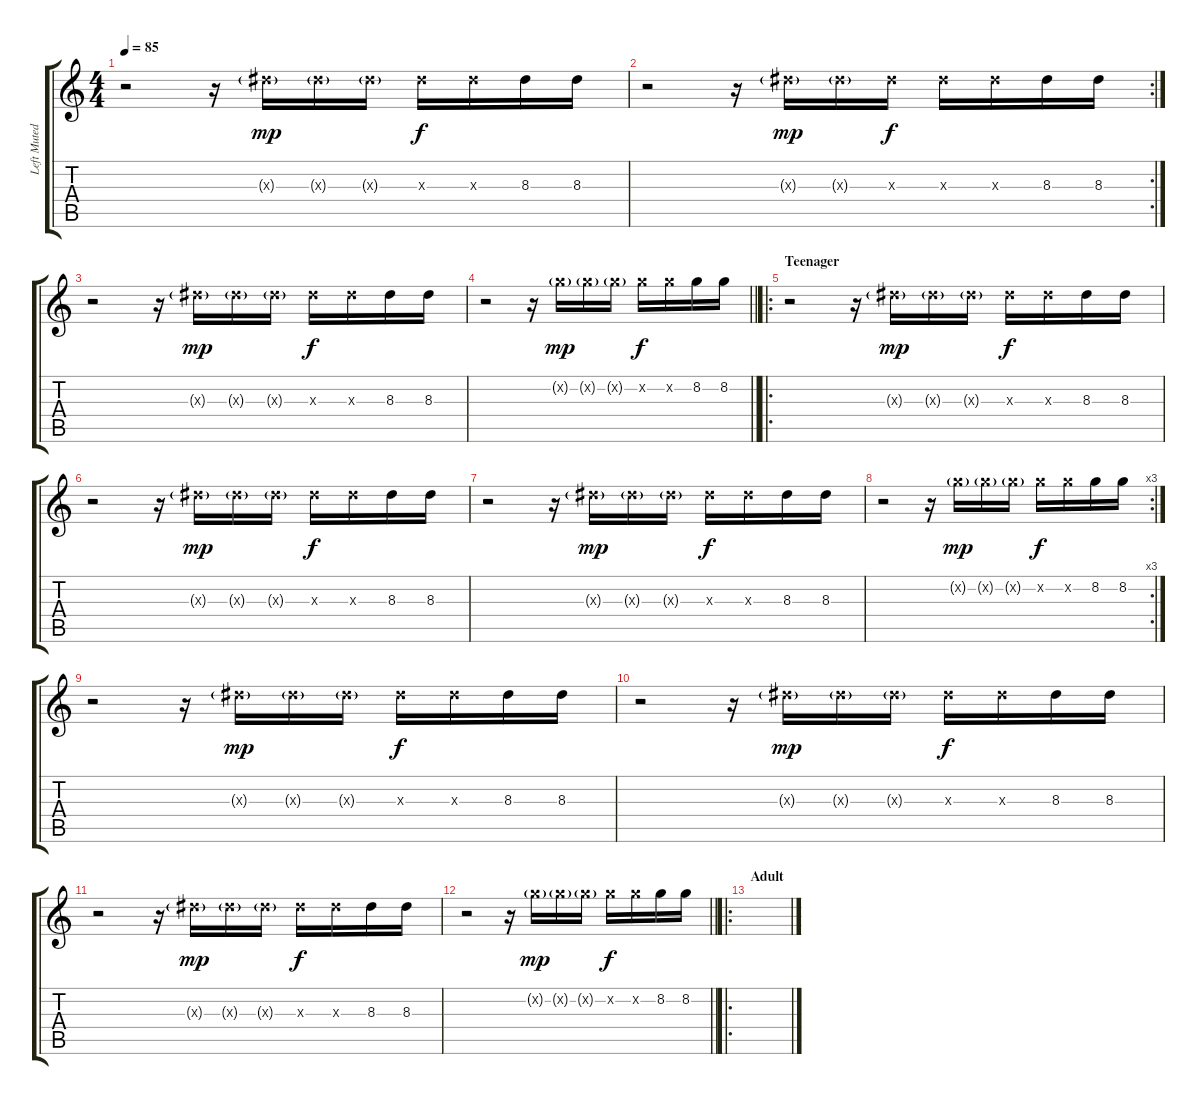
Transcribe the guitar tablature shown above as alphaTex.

\track ("Left Muted Guitar" "Left Muted") {instrument electricguitarmuted}
\staff {score tabs}
\tuning (E4 B3 G3 D3 A2 E2) {hide}
\ts (4 4)
\tempo 85
\clef g2
\ks c
r.2{dy f} r.16 8.3{g x}.16{dy mp} 8.3{g x}.16 8.3{g x}.16 8.3{x}.16{dy f} 8.3{x}.16 8.3.16 8.3.16 |
\rc 2
r.2 r.16 8.3{g x}.16{dy mp} 8.3{g x}.16 8.3{x}.16{dy f} 8.3{x}.16 8.3{x}.16 8.3.16 8.3.16 |
r.2 r.16 8.3{g x}.16{dy mp} 8.3{g x}.16 8.3{g x}.16 8.3{x}.16{dy f} 8.3{x}.16 8.3.16 8.3.16 |
\barLineRight lightlight
r.2 r.16 8.2{g x}.16{dy mp} 8.2{g x}.16 8.2{g x}.16 8.2{x}.16{dy f} 8.2{x}.16 8.2.16 8.2.16 |
\ro
\section ("" "Teenager")
r.2 r.16 8.3{g x}.16{dy mp} 8.3{g x}.16 8.3{g x}.16 8.3{x}.16{dy f} 8.3{x}.16 8.3.16 8.3.16 |
r.2 r.16 8.3{g x}.16{dy mp} 8.3{g x}.16 8.3{g x}.16 8.3{x}.16{dy f} 8.3{x}.16 8.3.16 8.3.16 |
r.2 r.16 8.3{g x}.16{dy mp} 8.3{g x}.16 8.3{g x}.16 8.3{x}.16{dy f} 8.3{x}.16 8.3.16 8.3.16 |
\rc 3
r.2 r.16 8.2{g x}.16{dy mp} 8.2{g x}.16 8.2{g x}.16 8.2{x}.16{dy f} 8.2{x}.16 8.2.16 8.2.16 |
r.2 r.16 8.3{g x}.16{dy mp} 8.3{g x}.16 8.3{g x}.16 8.3{x}.16{dy f} 8.3{x}.16 8.3.16 8.3.16 |
r.2 r.16 8.3{g x}.16{dy mp} 8.3{g x}.16 8.3{g x}.16 8.3{x}.16{dy f} 8.3{x}.16 8.3.16 8.3.16 |
r.2 r.16 8.3{g x}.16{dy mp} 8.3{g x}.16 8.3{g x}.16 8.3{x}.16{dy f} 8.3{x}.16 8.3.16 8.3.16 |
\barLineRight lightlight
r.2 r.16 8.2{g x}.16{dy mp} 8.2{g x}.16 8.2{g x}.16 8.2{x}.16{dy f} 8.2{x}.16 8.2.16 8.2.16 |
\ro
\section ("" "Adult")
